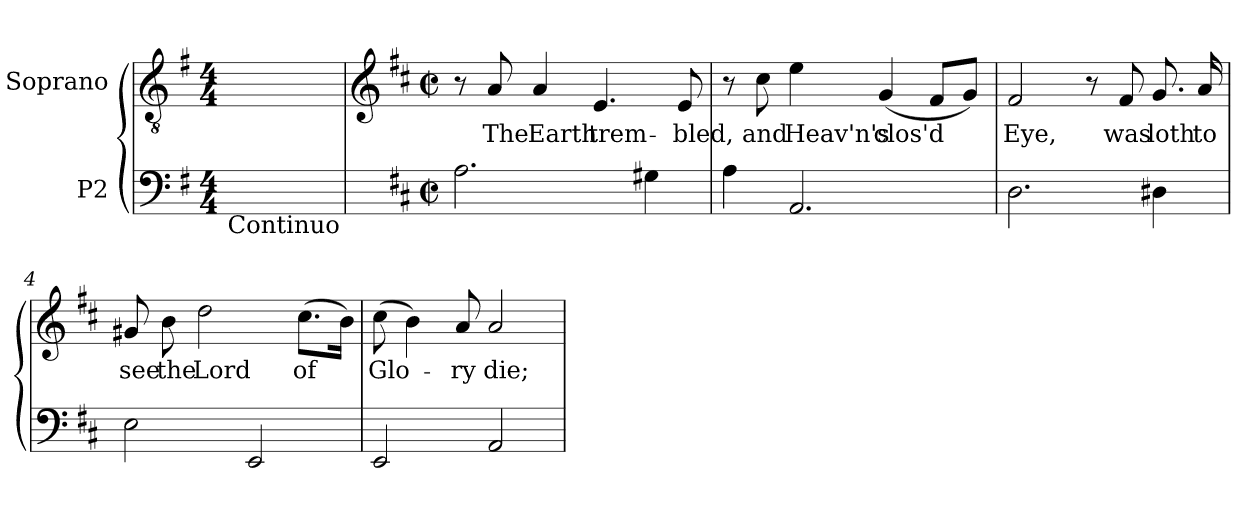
**kern	**kern	**text
*part2	*part1	*part1
*staff2	*staff1	*staff1
*I"P2	*I"Soprano	*
!!LO:PB:g=z
*clefF4	*clefGv2	*
*	*ITrd7c12	*
*k[f#]	*k[f#]	*
*G:	*G:	*
*M4/4	*M4/4	*
=1	=1	=1
!LO:TX:b:t=Continuo	!	!
1ryy	1ryy	.
=1	=1	=1
*	*clefG2	*
*k[f#c#]	*k[f#c#]	*
*D:	*D:	*
*M2/2	*M2/2	*
*met(c|)	*met(c|)	*
2.Ai\	8r	.
!	!	!LO:LY:b:color=#000000
.	8Ai/	The
!	!	!LO:LY:b:color=#000000
.	4Ai/	Earth
!	!	!LO:LY:b:color=#000000
.	4.Ei/	trem-
4G#Xi\	.	.
!	!	!LO:LY:b:color=#000000
.	8Ei/	-bled,
=2	=2	=2
4Ai\	8r	.
!	!	!LO:LY:b:color=#000000
.	8c#i\	and
!	!	!LO:LY:b:color=#000000
2.AAi/	4ei\	Heav'n's
!	!	!LO:LY:b:color=#000000
.	(4Gi/	clos'd
.	8F#i/L	.
.	8Gi/J)	.
!!LO:LB:g=z
=3	=3	=3
!	!	!LO:LY:b:color=#000000
2.Di\	2F#i/	Eye,
.	8r	.
!	!	!LO:LY:b:color=#000000
.	8F#i/	was
!	!	!LO:LY:b:color=#000000
4D#Xi\	8.Gi/	loth
!	!	!LO:LY:b:color=#000000
.	16Ai/	to
=4	=4	=4
!	!	!LO:LY:b:color=#000000
2Ei\	8G#Xi/	see
!	!	!LO:LY:b:color=#000000
.	8Bi\	the
!	!	!LO:LY:b:color=#000000
.	2di\	Lord
2EEi/	.	.
!	!	!LO:LY:b:color=#000000
.	(8.c#i\L	of
.	16Bi\Jk)	.
=5	=5	=5
!	!	!LO:LY:b:color=#000000
2EEi/	(8c#i\	Glo-
.	4Bi\)	.
!	!	!LO:LY:b:color=#000000
.	8Ai/	-ry
!	!	!LO:LY:b:color=#000000
2AAi/	2Ai/	die;
=	=	=
*-	*-	*-
